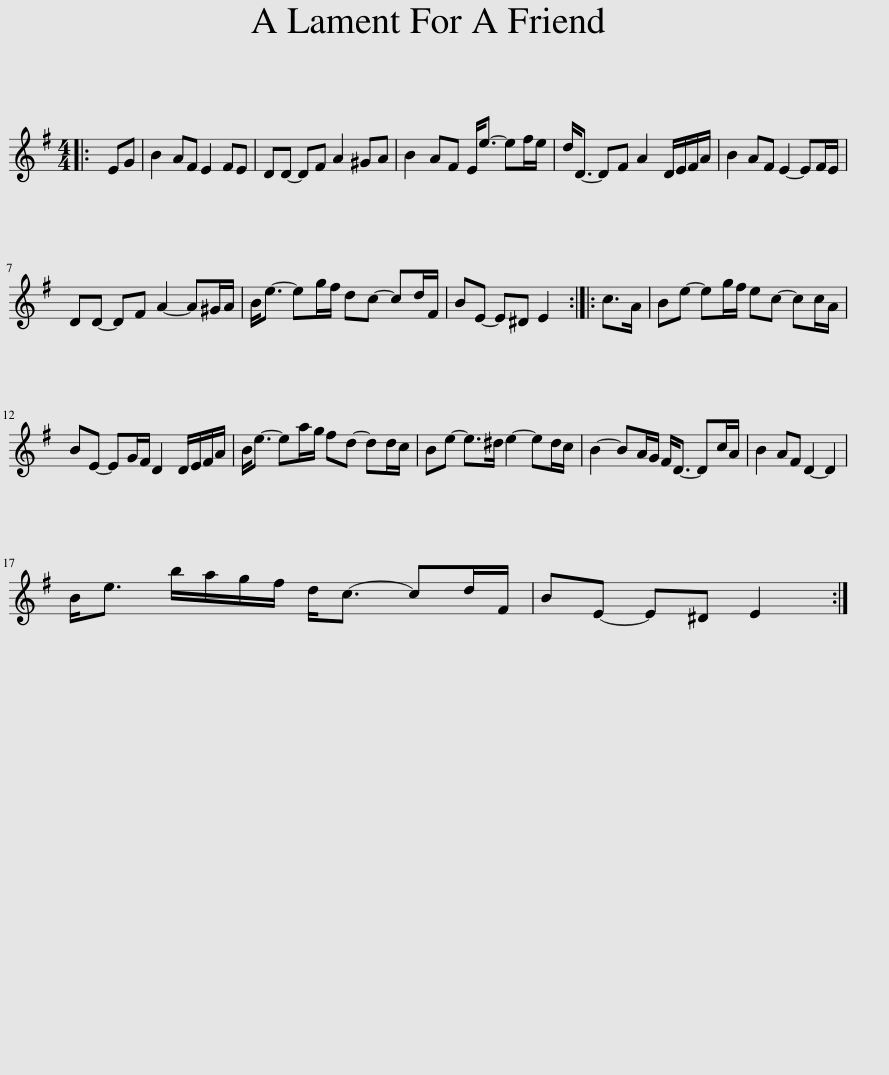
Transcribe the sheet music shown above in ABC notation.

X:1
L:1/8
M:4/4
I:linebreak $
K:Emin
V:1 treble
V:1
|: EG | B2 AF E2 FE | DD- DF A2 ^GA | B2 AF E<e- ef/e/ | d<D- DF A2 D/E/F/A/ | %5
 B2 AF E2- EF/E/ |$ DD- DF A2- A^G/A/ | B<e- eg/f/ dc- cd/F/ | BE- E^D E2 :: c>A | %10
 Be- eg/f/ ec- cc/A/ |$ BE- EG/F/ D2 D/E/F/A/ | B<e- ea/g/ fd- dd/c/ | Be- e>^d e2- ed/c/ | B2- BA/G/ F<D- Dc/A/ | %15
 B2 AF D2- D2 |$ B<e b/a/g/f/ d<c- cd/F/ | BE- E^D E2 :| %18
